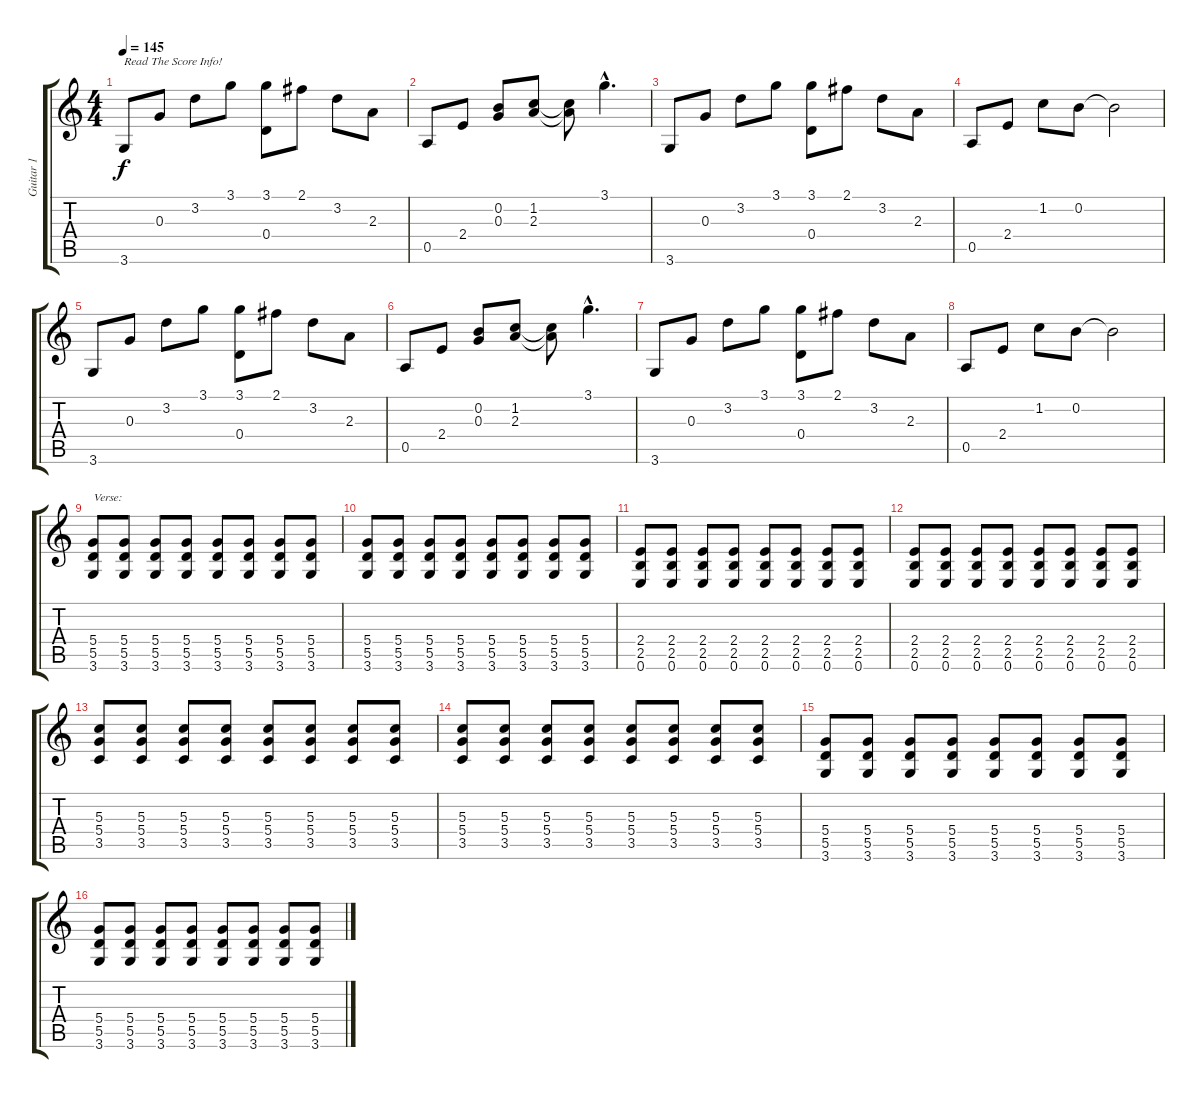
\track ("Guitar 1" "Guitar 1") {instrument distortionguitar}
\staff {score tabs}
\tuning (E4 B3 G3 D3 A2 E2) {hide}
\ts (4 4)
\tempo 145
\tempo 140
\tempo 145
\clef g2
\ks c
3.6.8{txt "Read The Score Info!" dy f instrument distortionguitar} 0.3.8 3.2.8 3.1.8 (3.1 0.4).8 2.1.8 3.2.8 2.3.8 |
0.5.8 2.4.8 (0.2 0.3).8 (1.2 2.3).8 (1.2{t} 2.3{t}).8 3.1{hac}.4{d} |
3.6.8 0.3.8 3.2.8 3.1.8 (3.1 0.4).8 2.1.8 3.2.8 2.3.8 |
0.5.8 2.4.8 1.2.8 0.2.8 0.2{t}.2 |
3.6.8 0.3.8 3.2.8 3.1.8 (3.1 0.4).8 2.1.8 3.2.8 2.3.8 |
0.5.8 2.4.8 (0.2 0.3).8 (1.2 2.3).8 (1.2{t} 2.3{t}).8 3.1{hac}.4{d} |
3.6.8 0.3.8 3.2.8 3.1.8 (3.1 0.4).8 2.1.8 3.2.8 2.3.8 |
0.5.8 2.4.8 1.2.8 0.2.8 0.2{t}.2 |
(5.4 5.5 3.6).8{txt "Verse:"} (5.4 5.5 3.6).8 (5.4 5.5 3.6).8 (5.4 5.5 3.6).8 (5.4 5.5 3.6).8 (5.4 5.5 3.6).8 (5.4 5.5 3.6).8 (5.4 5.5 3.6).8 |
(5.4 5.5 3.6).8 (5.4 5.5 3.6).8 (5.4 5.5 3.6).8 (5.4 5.5 3.6).8 (5.4 5.5 3.6).8 (5.4 5.5 3.6).8 (5.4 5.5 3.6).8 (5.4 5.5 3.6).8 |
(2.4 2.5 0.6).8 (2.4 2.5 0.6).8 (2.4 2.5 0.6).8 (2.4 2.5 0.6).8 (2.4 2.5 0.6).8 (2.4 2.5 0.6).8 (2.4 2.5 0.6).8 (2.4 2.5 0.6).8 |
(2.4 2.5 0.6).8 (2.4 2.5 0.6).8 (2.4 2.5 0.6).8 (2.4 2.5 0.6).8 (2.4 2.5 0.6).8 (2.4 2.5 0.6).8 (2.4 2.5 0.6).8 (2.4 2.5 0.6).8 |
(5.3 5.4 3.5).8 (5.3 5.4 3.5).8 (5.3 5.4 3.5).8 (5.3 5.4 3.5).8 (5.3 5.4 3.5).8 (5.3 5.4 3.5).8 (5.3 5.4 3.5).8 (5.3 5.4 3.5).8 |
(5.3 5.4 3.5).8 (5.3 5.4 3.5).8 (5.3 5.4 3.5).8 (5.3 5.4 3.5).8 (5.3 5.4 3.5).8 (5.3 5.4 3.5).8 (5.3 5.4 3.5).8 (5.3 5.4 3.5).8 |
(5.4 5.5 3.6).8 (5.4 5.5 3.6).8 (5.4 5.5 3.6).8 (5.4 5.5 3.6).8 (5.4 5.5 3.6).8 (5.4 5.5 3.6).8 (5.4 5.5 3.6).8 (5.4 5.5 3.6).8 |
(5.4 5.5 3.6).8 (5.4 5.5 3.6).8 (5.4 5.5 3.6).8 (5.4 5.5 3.6).8 (5.4 5.5 3.6).8 (5.4 5.5 3.6).8 (5.4 5.5 3.6).8 (5.4 5.5 3.6).8
